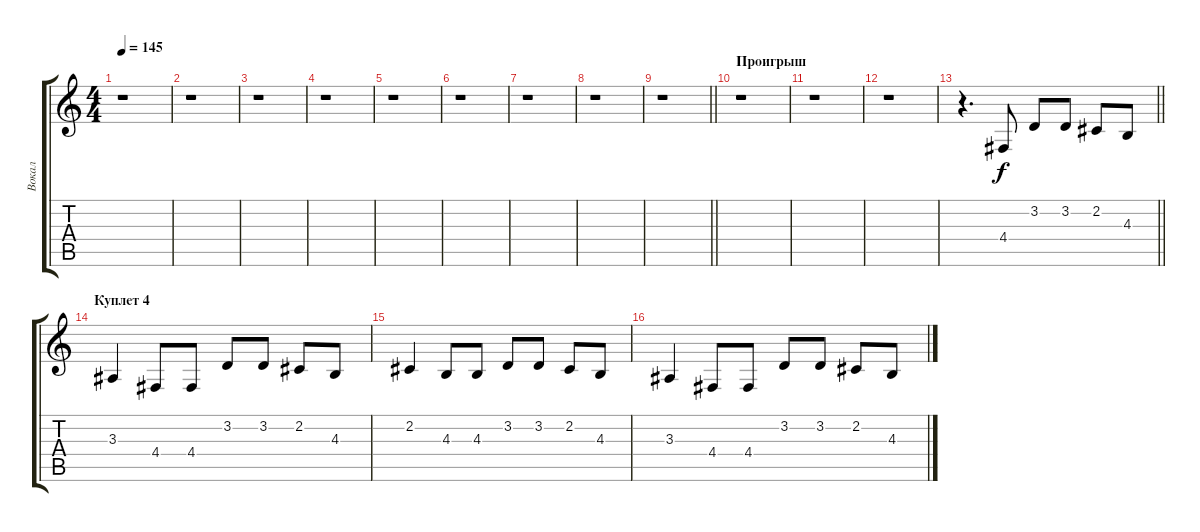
\track ("Вокал" "Вокал") {instrument tenorsax}
\staff {score tabs}
\tuning (E4 B3 G3 D3 A2 E2) {hide}
\ts (4 4)
\tempo 145
\clef g2
\ks c
r.1{dy f} |
r.1 |
r.1 |
r.1 |
r.1 |
r.1 |
r.1 |
r.1 |
\barLineRight lightlight
r.1 |
\section ("" "Проигрыш")
r.1 |
r.1 |
r.1 |
\barLineRight lightlight
r.4{d} 4.4.8 3.2.8 3.2.8 2.2.8 4.3.8 |
\section ("" "Куплет 4")
3.3.4 4.4.8 4.4.8 3.2.8 3.2.8 2.2.8 4.3.8 |
2.2.4 4.3.8 4.3.8 3.2.8 3.2.8 2.2.8 4.3.8 |
3.3.4 4.4.8 4.4.8 3.2.8 3.2.8 2.2.8 4.3.8
